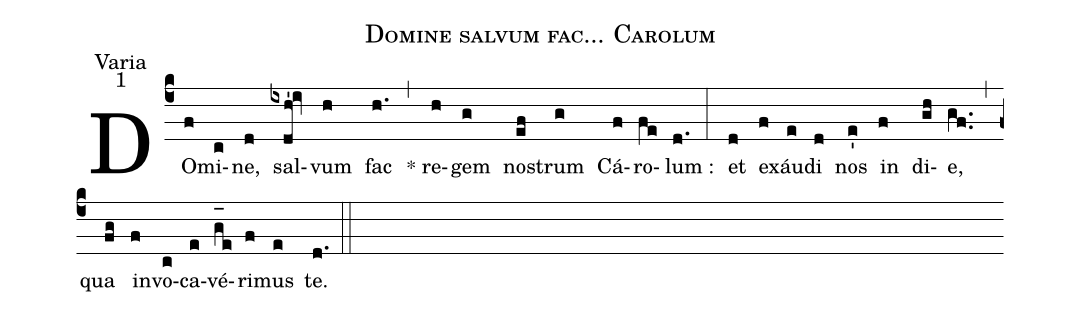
name:Domine salvum fac... Carolum;
office-part:Varia;
mode:1;
%%
(c4) DO(f)mi(c)ne,(d) sal(ixdh'!iv)vum(h) fac(h.) (,) * re(h)gem(g) no(ef)strum(g) Cá(f)ro(fe)lum :(d.) (:) et(d) ex(f)áu(e)di(d) nos(e') in(f) di(gh)e,(gf..) (,) qua(fg) in(f)vo(c)ca(e)vé(g_[oh:h]e)ri(f)mus(e) te.(d.) (::)
